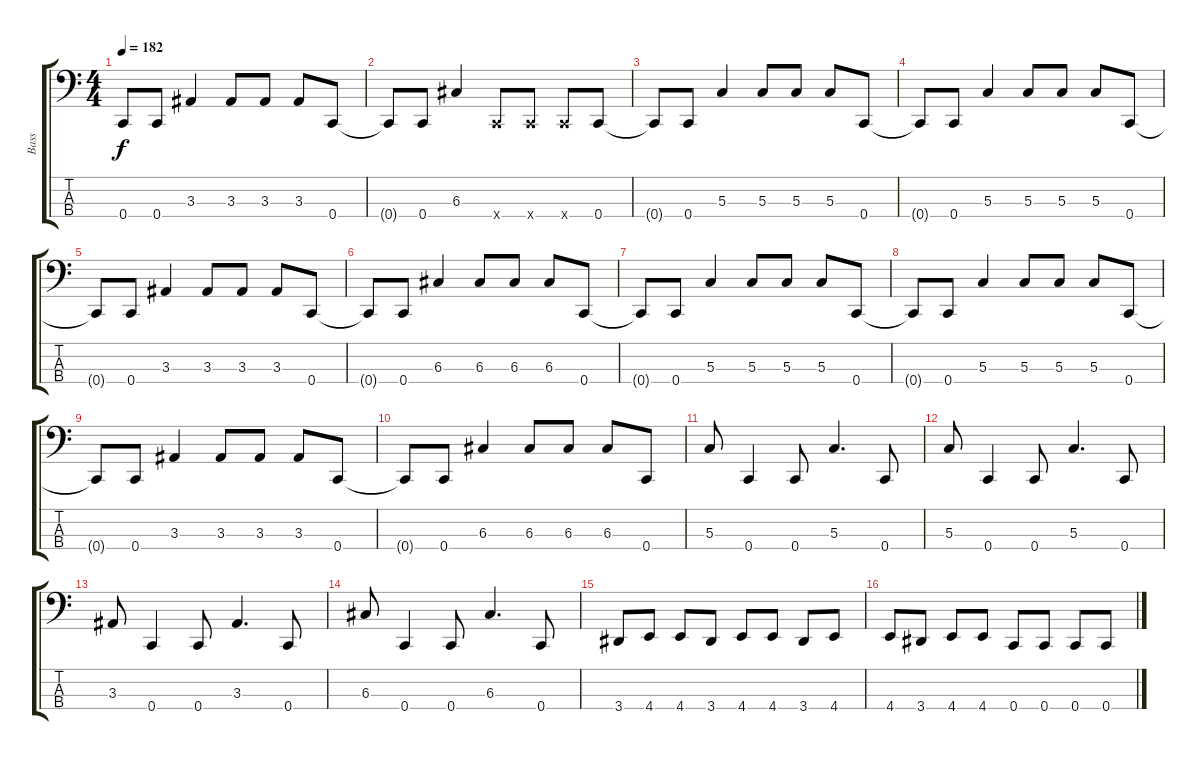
\track ("Bass" "Bass") {instrument electricbasspick}
\staff {score tabs}
\tuning (F2 C2 G1 C1) {hide}
\ts (4 4)
\tempo 182
\clef f4
\ks c
0.4{t}.8{dy f} 0.4.8 3.3.4 3.3.8 3.3.8 3.3.8 0.4.8 |
0.4{t}.8 0.4.8 6.3.4 0.4{x}.8 0.4{x}.8 0.4{x}.8 0.4.8 |
0.4{t}.8 0.4.8 5.3.4 5.3.8 5.3.8 5.3.8 0.4.8 |
0.4{t}.8 0.4.8 5.3.4 5.3.8 5.3.8 5.3.8 0.4.8 |
0.4{t}.8 0.4.8 3.3.4 3.3.8 3.3.8 3.3.8 0.4.8 |
0.4{t}.8 0.4.8 6.3.4 6.3.8 6.3.8 6.3.8 0.4.8 |
0.4{t}.8 0.4.8 5.3.4 5.3.8 5.3.8 5.3.8 0.4.8 |
0.4{t}.8 0.4.8 5.3.4 5.3.8 5.3.8 5.3.8 0.4.8 |
0.4{t}.8 0.4.8 3.3.4 3.3.8 3.3.8 3.3.8 0.4.8 |
0.4{t}.8 0.4.8 6.3.4 6.3.8 6.3.8 6.3.8 0.4.8 |
5.3.8 0.4.4 0.4.8 5.3.4{d} 0.4.8 |
5.3.8 0.4.4 0.4.8 5.3.4{d} 0.4.8 |
3.3.8 0.4.4 0.4.8 3.3.4{d} 0.4.8 |
6.3.8 0.4.4 0.4.8 6.3.4{d} 0.4.8 |
3.4.8 4.4.8 4.4.8 3.4.8 4.4.8 4.4.8 3.4.8 4.4.8 |
4.4.8 3.4.8 4.4.8 4.4.8 0.4.8 0.4.8 0.4.8 0.4.8
